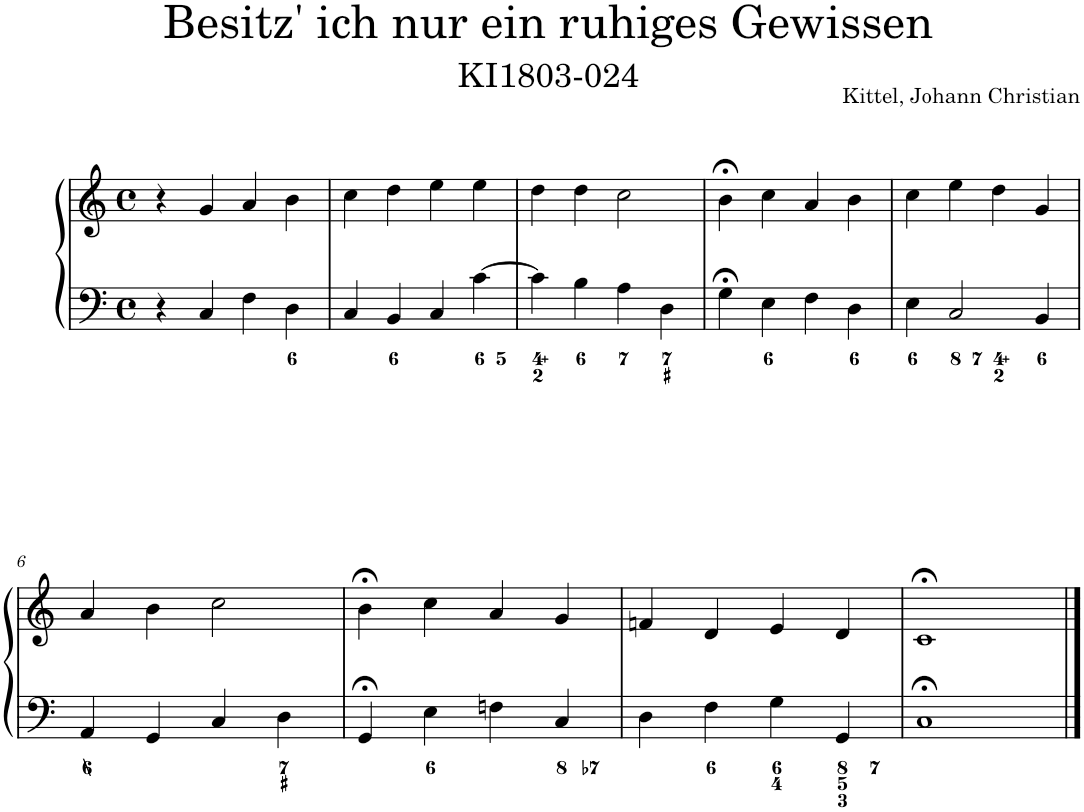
**kern	**kern
*part1	*part1
*staff2	*staff1
*I"Piano	*
*I'Pno.	*
*clefF4	*clefG2
*k[]	*k[]
*M4/4	*M4/4
*met(c)	*met(c)
=1	=1
4r	4r
4C/	4g/
4F\	4a/
4D\	4b\
=2	=2
4C/	4cc\
4BB/	4dd\
4C/	4ee\
[4c\	4ee\
=3	=3
4c\]	4dd\
4B\	4dd\
4A\	2cc\
4D\	.
=4	=4
4G;<\	4b;<\
4E\	4cc\
4F\	4a/
4D\	4b\
=5	=5
4E\	4cc\
2C/	4ee\
.	4dd\
4BB/	4g/
!!LO:LB:g=z
=6	=6
4AA/	4a/
4GG/	4b\
4C/	2cc\
4D\	.
=7	=7
4GG;</	4b;<\
4E\	4cc\
4Fn\	4a/
4C/	4g/
=8	=8
4D\	4fn/
4F\	4d/
4G\	4e/
4GG/	4d/
=9	=9
1C;<	1c;<
==	==
*-	*-
